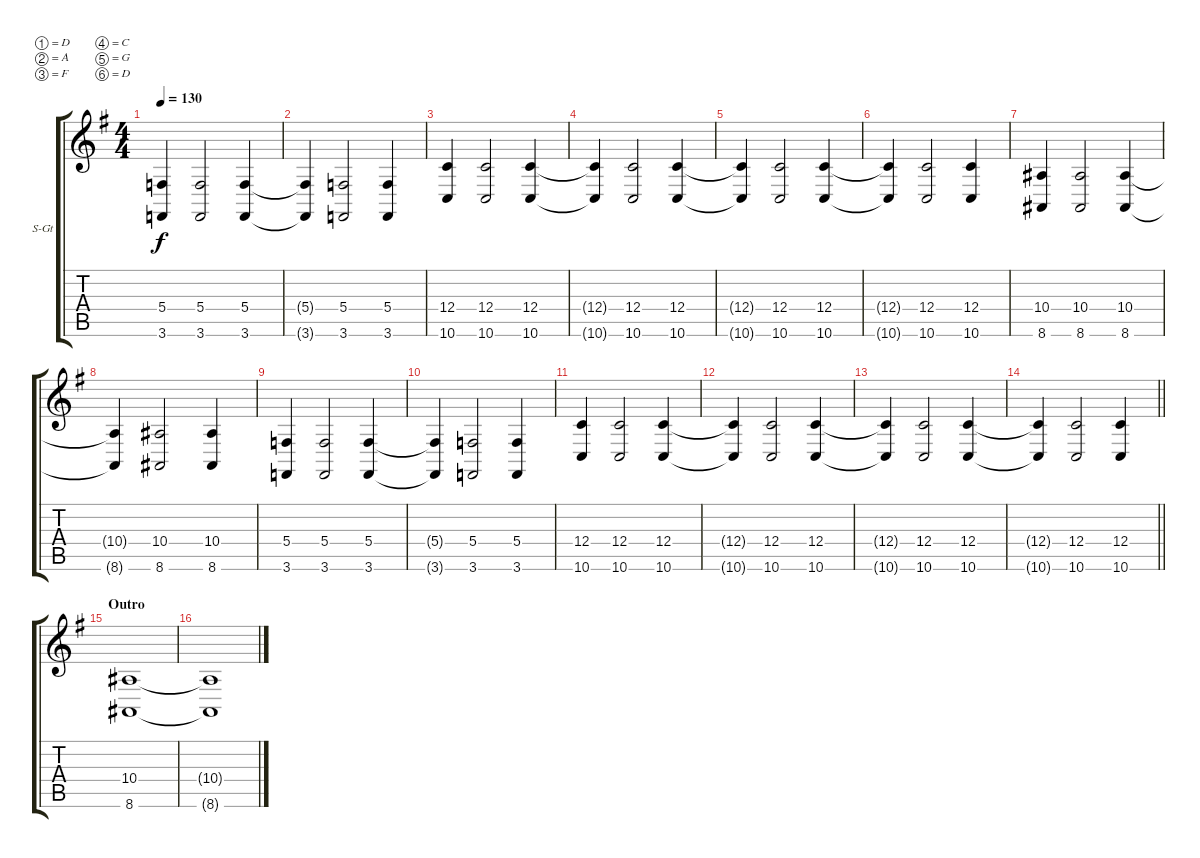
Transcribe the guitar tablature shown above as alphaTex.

\bracketExtendMode groupsimilarinstruments
\firstSystemTrackNameOrientation horizontal
\otherSystemsTrackNameOrientation horizontal
\track ("Piano Left Hand" "S-Gt") {instrument acousticgrandpiano}
\staff {score tabs}
\tuning (D3 A2 F2 C2 G1 D1)
\displaytranspose 12
\ts (4 4)
\tempo 130
\clef g2
\ks eminor
(5.4 3.6).4{dy f} (5.4 3.6).2 (5.4 3.6).4 |
(5.4{t} 3.6{t}).4 (5.4 3.6).2 (5.4 3.6).4 |
(12.4 10.6).4 (12.4 10.6).2 (12.4 10.6).4 |
(12.4{t} 10.6{t}).4 (12.4 10.6).2 (12.4 10.6).4 |
(12.4{t} 10.6{t}).4 (12.4 10.6).2 (12.4 10.6).4 |
(12.4{t} 10.6{t}).4 (12.4 10.6).2 (12.4 10.6).4 |
(10.4 8.6).4 (10.4 8.6).2 (10.4 8.6).4 |
(10.4{t} 8.6{t}).4 (10.4 8.6).2 (10.4 8.6).4 |
(5.4 3.6).4 (5.4 3.6).2 (5.4 3.6).4 |
(5.4{t} 3.6{t}).4 (5.4 3.6).2 (5.4 3.6).4 |
(12.4 10.6).4 (12.4 10.6).2 (12.4 10.6).4 |
(12.4{t} 10.6{t}).4 (12.4 10.6).2 (12.4 10.6).4 |
(12.4{t} 10.6{t}).4 (12.4 10.6).2 (12.4 10.6).4 |
\barLineRight lightlight
(12.4{t} 10.6{t}).4 (12.4 10.6).2 (12.4 10.6).4 |
\section ("" "Outro")
(10.4 8.6).1 |
(10.4{t} 8.6{t}).1
